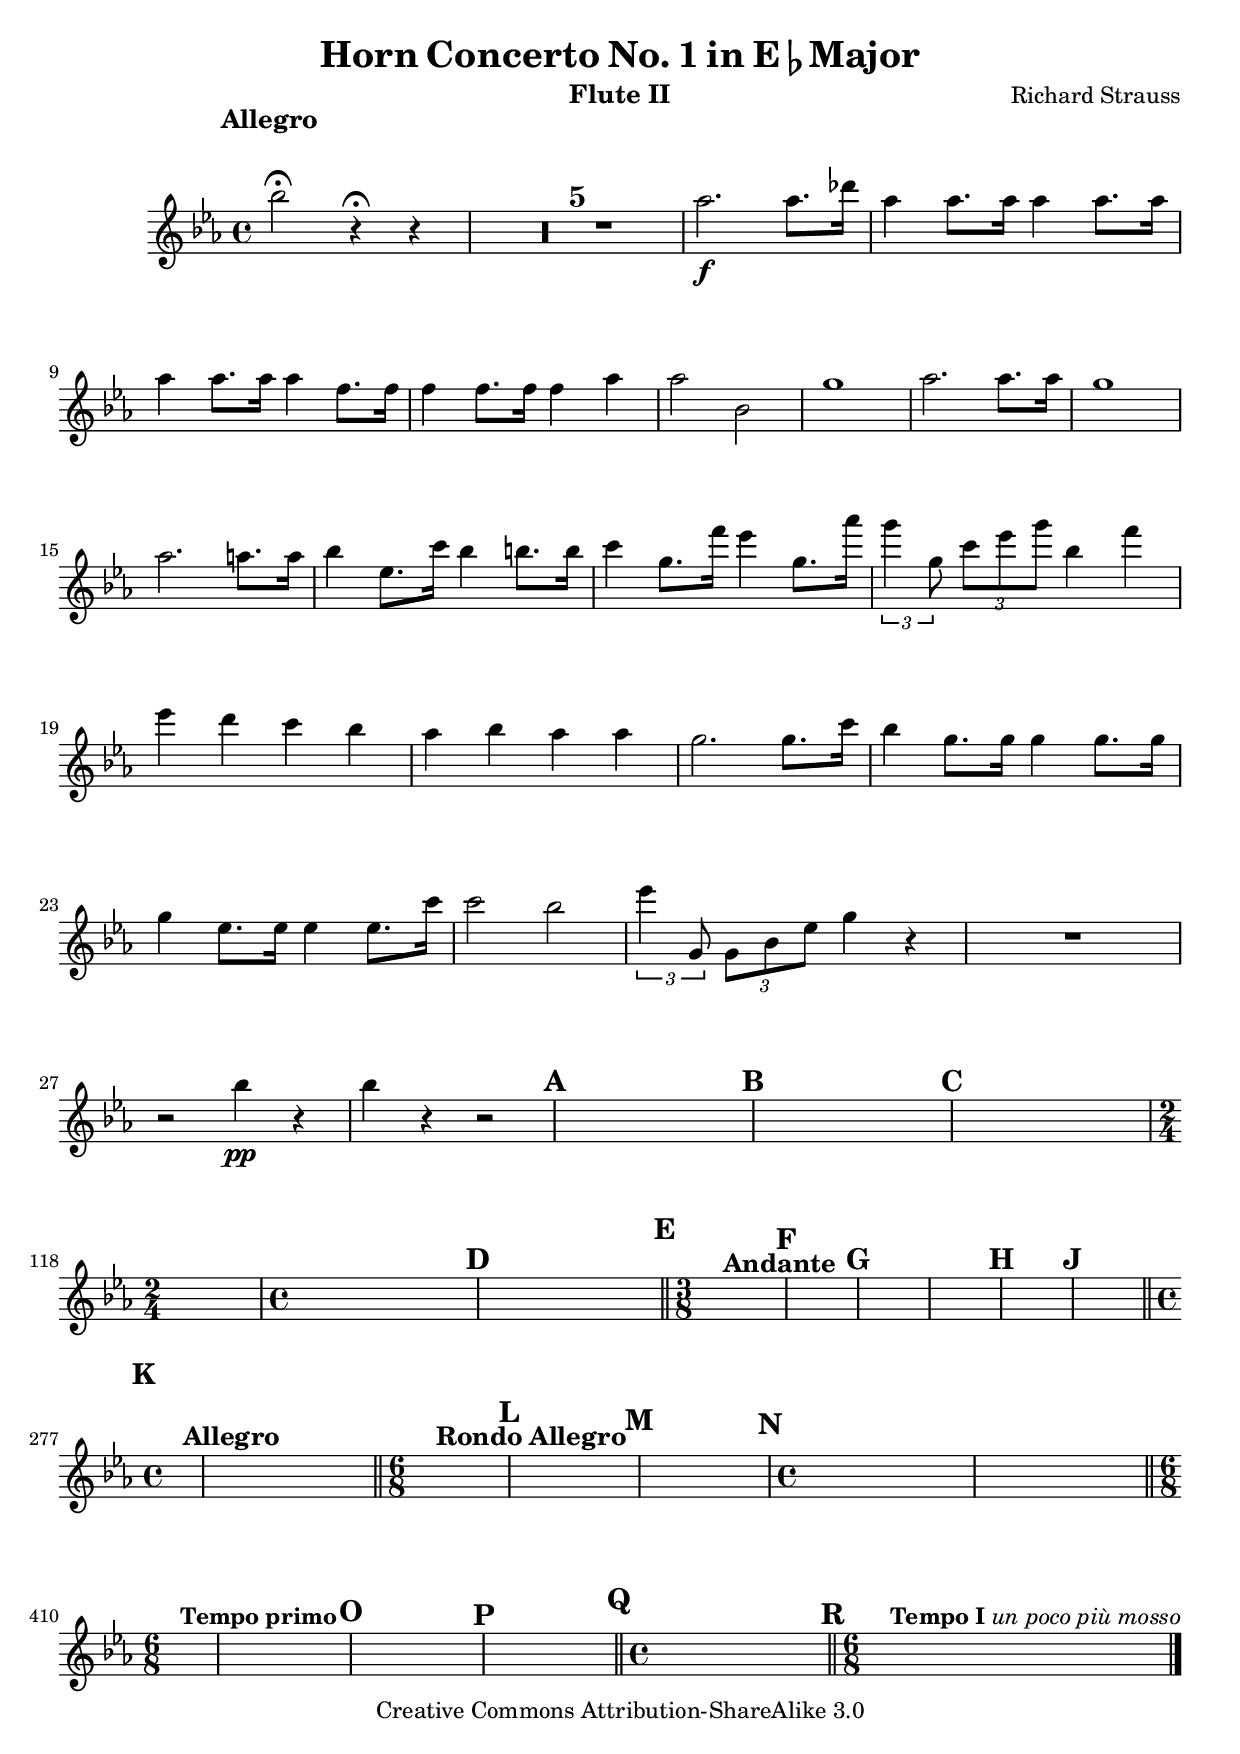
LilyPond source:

\version "2.12.2"

\version "2.12.2"

\include "defs.lyi"

fluteTwoMvtI = \relative c'''
{
  \key ees \major
  bes2\fermata r4\fermata r |
  R1*5 |
  aes2.\f aes8. des16 |
  aes4 aes8. aes16 aes4 aes8. aes16
  aes4 aes8. aes16 aes4 f8. f16
  f4 f8. f16 f4 aes |
  aes2 bes, |
  g'1 |
  aes2. aes8. aes16 |
  g1 |
  aes2. a8. a16 |
  bes4 ees,8. c'16 bes4 b8. b16 |
  c4 g8. f'16 ees4 g,8. aes'16 |
  \times 2/3 {g4 g,8} \times 2/3 {c8 ees g} bes,4 f' |
  ees d c bes |
  aes bes aes aes |
  g2. g8. c16 |
  bes4 g8. g16 g4 g8. g16 |
  g4 ees8. ees16 ees4 ees8. c'16 |
  c2 bes |
  \times 2/3 {ees4 g,,8} \times 2/3 {g8 bes ees} g4 r |
  R1 |
  r2 bes4\pp r |
  bes4 r r2 |

  %A
}

fluteTwoMvtII = \relative c'
{
}

fluteTwoMvtIII = \relative c'
{
}

fluteTwo= {\fluteTwoMvtI \fluteTwoMvtII \fluteTwoMvtIII}




\paper
{
  ragged-last-bottom = ##f
}

instrument = "Flute II"

\include "header.lyi"

notes = \fluteTwo

\include "part.lyi"

